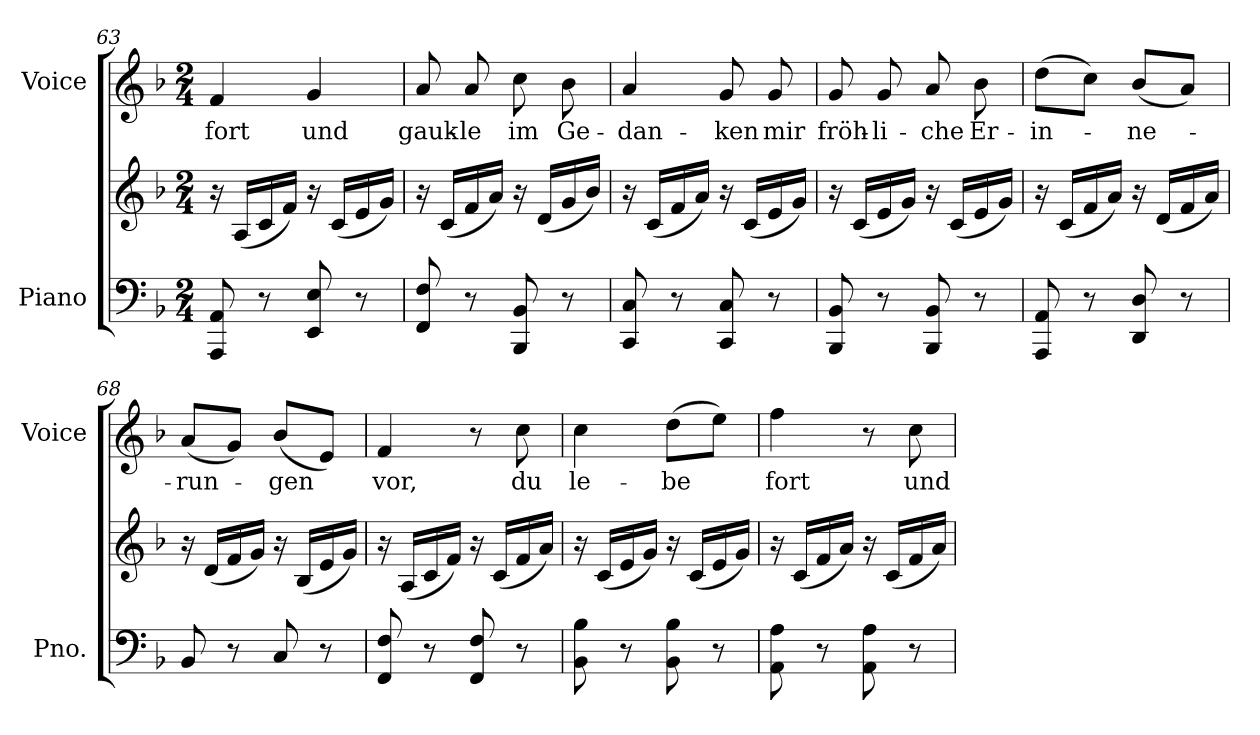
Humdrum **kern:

**kern	**kern	**kern	**text
*part2	*part2	*part1	*part1
*staff3	*staff2	*staff1	*staff1
*I"Piano	*	*I"Voice	*
*I'Pno.	*	*I'Voice	*
*clefF4	*clefG2	*clefG2	*
*k[b-]	*k[b-]	*k[b-]	*
*F:	*F:	*F:	*
*M2/4	*M2/4	*M2/4	*
=63	=63	=63	=63
!	!	!	!LO:LY:b:color=#000000
8AAAi/ 8AAi	16r	4fi/	fort
.	(16Ai/LL	.	.
8r	16ci/	.	.
.	16fi/JJ)	.	.
!	!	!	!LO:LY:b:color=#000000
8EEi/ 8Ei	16r	4gi/	und
.	(16ci/LL	.	.
8r	16ei/	.	.
.	16gi/JJ)	.	.
!!LO:LB:g=z
=64	=64	=64	=64
!	!	!	!LO:LY:b:color=#000000
8FFi/ 8Fi	16r	8ai/	gauk-
.	(16ci/LL	.	.
!	!	!	!LO:LY:b:color=#000000
8r	16fi/	8ai/	-le
.	16ai/JJ)	.	.
!	!	!	!LO:LY:b:color=#000000
8BBB-i/ 8BB-i	16r	8cci\	im
.	(16di/LL	.	.
!	!	!	!LO:LY:b:color=#000000
8r	16gi/	8b-i\	Ge-
.	16b-i/JJ)	.	.
=65	=65	=65	=65
!	!	!	!LO:LY:b:color=#000000
8CCi/ 8Ci	16r	4ai/	-dan-
.	(16ci/LL	.	.
8r	16fi/	.	.
.	16ai/JJ)	.	.
!	!	!	!LO:LY:b:color=#000000
8CCi/ 8Ci	16r	8gi/	-ken
.	(16ci/LL	.	.
!	!	!	!LO:LY:b:color=#000000
8r	16ei/	8gi/	mir
.	16gi/JJ)	.	.
=66	=66	=66	=66
!	!	!	!LO:LY:b:color=#000000
8BBB-i/ 8BB-i	16r	8gi/	fröh-
.	(16ci/LL	.	.
!	!	!	!LO:LY:b:color=#000000
8r	16ei/	8gi/	-li-
.	16gi/JJ)	.	.
!	!	!	!LO:LY:b:color=#000000
8BBB-i/ 8BB-i	16r	8ai/	-che
.	(16ci/LL	.	.
!	!	!	!LO:LY:b:color=#000000
8r	16ei/	8b-i\	Er-
.	16gi/JJ)	.	.
=67	=67	=67	=67
!	!	!	!LO:LY:b:color=#000000
8AAAi/ 8AAi	16r	(8ddi\L	-in-
.	(16ci/LL	.	.
8r	16fi/	8cci\J)	.
.	16ai/JJ)	.	.
!	!	!	!LO:LY:b:color=#000000
8DDi/ 8Di	16r	(8b-i/L	-ne-
.	(16di/LL	.	.
8r	16fi/	8ai/J)	.
.	16ai/JJ)	.	.
=68	=68	=68	=68
!	!	!	!LO:LY:b:color=#000000
8BB-i/	16r	(8ai/L	-run-
.	(16di/LL	.	.
8r	16fi/	8gi/J)	.
.	16gi/JJ)	.	.
!	!	!	!LO:LY:b:color=#000000
8Ci/	16r	(8b-i/L	-gen
.	(16B-i/LL	.	.
8r	16ei/	8ei/J)	.
.	16gi/JJ)	.	.
!!LO:LB:g=z
=69	=69	=69	=69
!	!	!	!LO:LY:b:color=#000000
8FFi/ 8Fi	16r	4fi/	vor,
.	(16Ai/LL	.	.
8r	16ci/	.	.
.	16fi/JJ)	.	.
8FFi/ 8Fi	16r	8r	.
.	(16ci/LL	.	.
!	!	!	!LO:LY:b:color=#000000
8r	16fi/	8cci\	du
.	16ai/JJ)	.	.
=70	=70	=70	=70
!	!	!	!LO:LY:b:color=#000000
8BB-i\ 8B-i	16r	4cci\	le-
.	(16ci/LL	.	.
8r	16ei/	.	.
.	16gi/JJ)	.	.
!	!	!	!LO:LY:b:color=#000000
8BB-i\ 8B-i	16r	(8ddi\L	-be
.	(16ci/LL	.	.
8r	16ei/	8eei\J)	.
.	16gi/JJ)	.	.
=71	=71	=71	=71
!	!	!	!LO:LY:b:color=#000000
8AAi\ 8Ai	16r	4ffi\	fort
.	(16ci/LL	.	.
8r	16fi/	.	.
.	16ai/JJ)	.	.
8AAi\ 8Ai	16r	8r	.
.	(16ci/LL	.	.
!	!	!	!LO:LY:b:color=#000000
8r	16fi/	8cci\	und
.	16ai/JJ)	.	.
=	=	=	=
*-	*-	*-	*-
